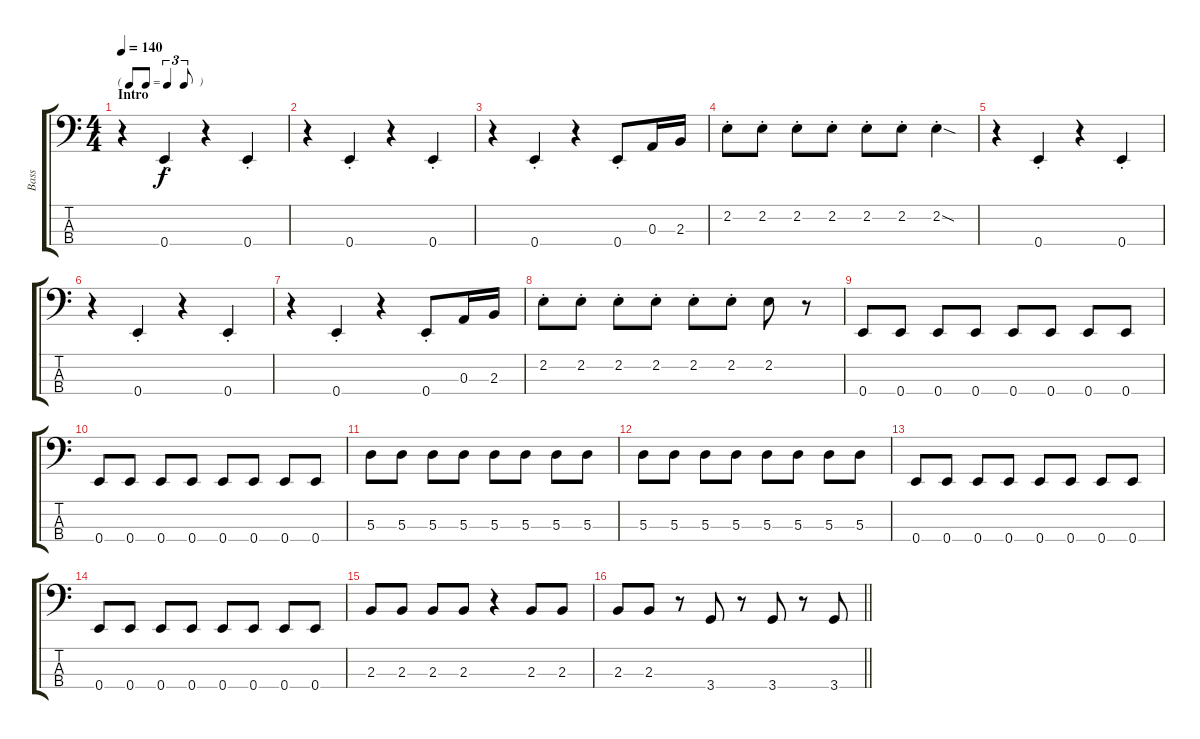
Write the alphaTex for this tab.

\track ("Bass" "Bass") {instrument electricbasspick}
\staff {score tabs}
\tuning (G2 D2 A1 E1) {hide}
\ts (4 4)
\tf triplet8th
\section ("" "Intro")
\tempo 140
\clef f4
\ks c
r.4{dy f instrument electricbasspick} 0.4{st}.4 r.4 0.4{st}.4 |
r.4 0.4{st}.4 r.4 0.4{st}.4 |
r.4 0.4{st}.4 r.4 0.4{st}.8 0.3.16 2.3.16 |
2.2{st}.8 2.2{st}.8 2.2{st}.8 2.2{st}.8 2.2{st}.8 2.2{st}.8 2.2{sod st}.4 |
r.4 0.4{st}.4 r.4 0.4{st}.4 |
r.4 0.4{st}.4 r.4 0.4{st}.4 |
r.4 0.4{st}.4 r.4 0.4{st}.8 0.3.16 2.3.16 |
2.2{st}.8 2.2{st}.8 2.2{st}.8 2.2{st}.8 2.2{st}.8 2.2{st}.8 2.2.8 r.8 |
0.4.8 0.4.8 0.4.8 0.4.8 0.4.8 0.4.8 0.4.8 0.4.8 |
0.4.8 0.4.8 0.4.8 0.4.8 0.4.8 0.4.8 0.4.8 0.4.8 |
5.3.8 5.3.8 5.3.8 5.3.8 5.3.8 5.3.8 5.3.8 5.3.8 |
5.3.8 5.3.8 5.3.8 5.3.8 5.3.8 5.3.8 5.3.8 5.3.8 |
0.4.8 0.4.8 0.4.8 0.4.8 0.4.8 0.4.8 0.4.8 0.4.8 |
0.4.8 0.4.8 0.4.8 0.4.8 0.4.8 0.4.8 0.4.8 0.4.8 |
2.3.8 2.3.8 2.3.8 2.3.8 r.4 2.3.8 2.3.8 |
\barLineRight lightlight
2.3.8 2.3.8 r.8 3.4.8 r.8 3.4.8 r.8 3.4.8
